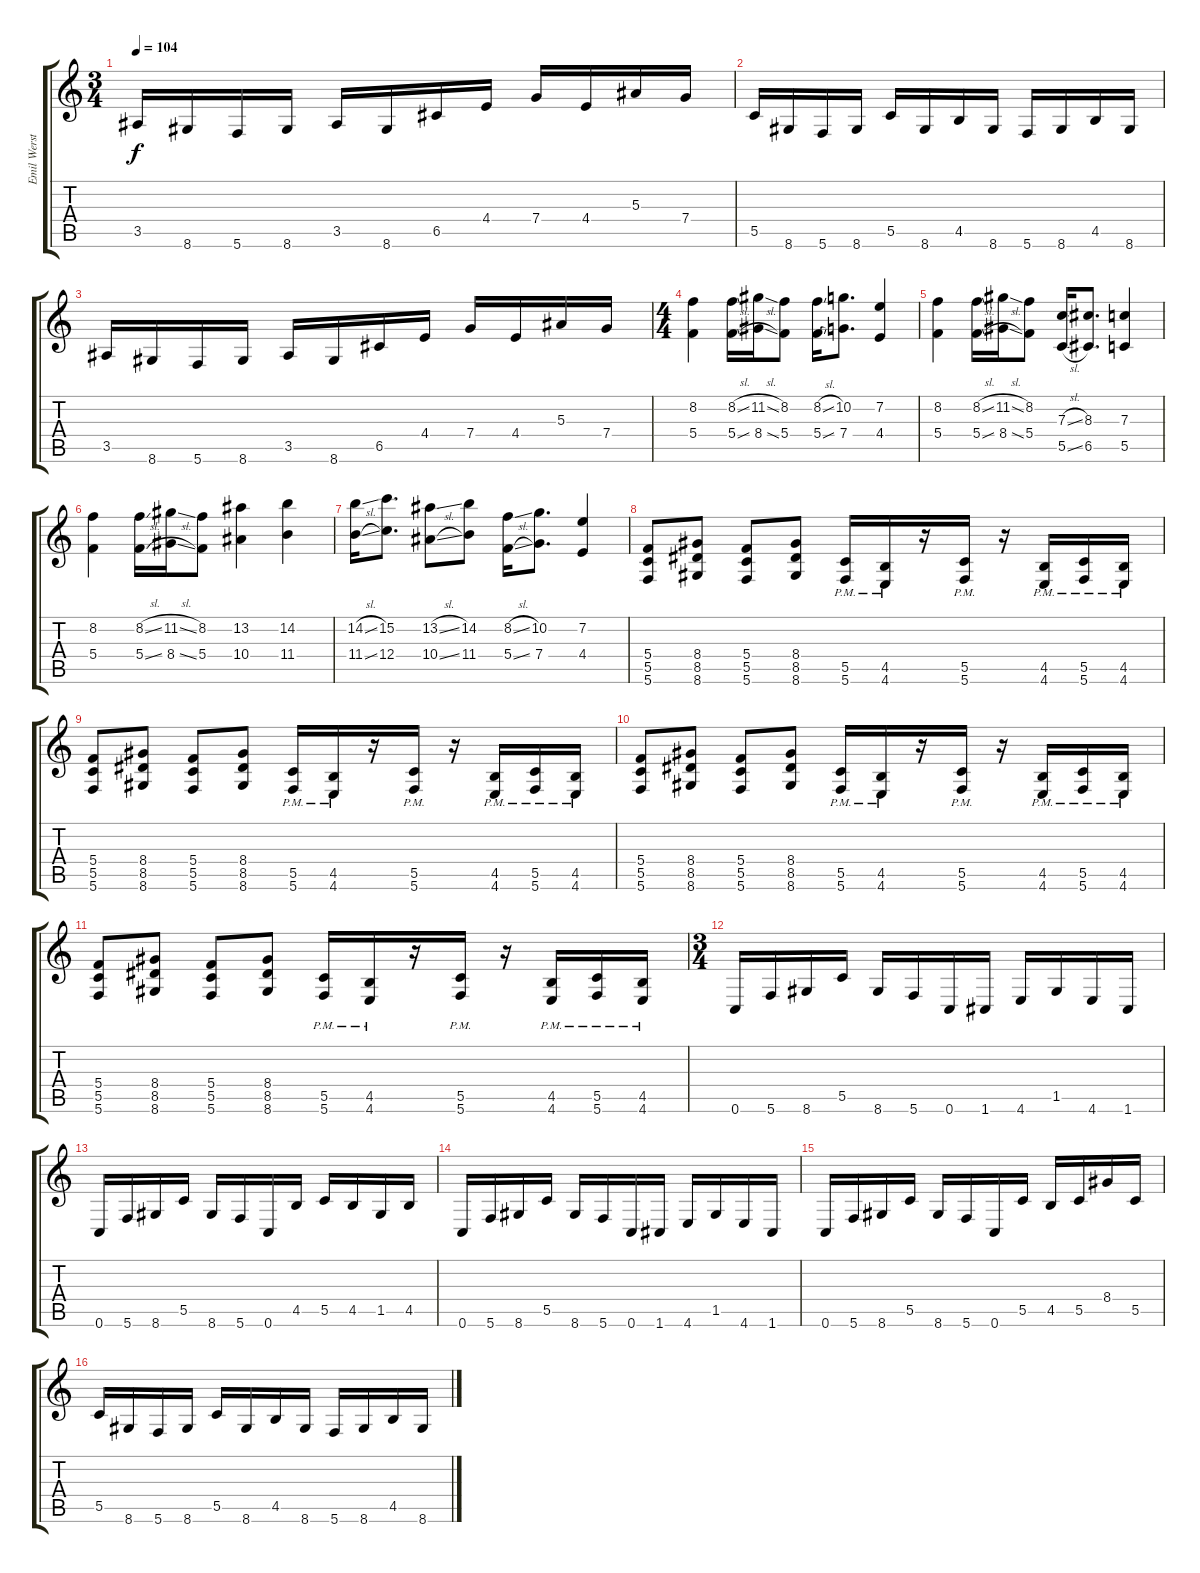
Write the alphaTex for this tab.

\track ("Emil Werstler" "Emil Werst") {instrument distortionguitar}
\staff {score tabs}
\tuning (D4 A3 F3 C3 G2 C2) {hide}
\ts (3 4)
\tempo 104
\clef g2
\ks c
3.5.16{dy f} 8.6.16 5.6.16 8.6.16 3.5.16 8.6.16 6.5.16 4.4.16 7.4.16 4.4.16 5.3.16 7.4.16 |
5.5.16 8.6.16 5.6.16 8.6.16 5.5.16 8.6.16 4.5.16 8.6.16 5.6.16 8.6.16 4.5.16 8.6.16 |
3.5.16 8.6.16 5.6.16 8.6.16 3.5.16 8.6.16 6.5.16 4.4.16 7.4.16 4.4.16 5.3.16 7.4.16 |
\ts (4 4)
(8.2 5.4).4 (8.2{sl} 5.4{sl}).16 (11.2{sl} 8.4{sl}).16 (8.2 5.4).8 (8.2{sl} 5.4{sl}).16 (10.2 7.4).8{d} (7.2 4.4).4 |
(8.2 5.4).4 (8.2{sl} 5.4{sl}).16 (11.2{sl} 8.4{sl}).16 (8.2 5.4).8 (7.3{sl} 5.5{sl}).16 (8.3 6.5).8{d} (7.3 5.5).4 |
(8.2 5.4).4 (8.2{sl} 5.4{sl}).16 (11.2{sl} 8.4{sl}).16 (8.2 5.4).8 (13.2 10.4).4 (14.2 11.4).4 |
(14.2{sl} 11.4{sl}).16 (15.2 12.4).8{d} (13.2{sl} 10.4{sl}).8 (14.2 11.4).8 (8.2{sl} 5.4{sl}).16 (10.2 7.4).8{d} (7.2 4.4).4 |
(5.4 5.5 5.6).8 (8.4 8.5 8.6).8 (5.4 5.5 5.6).8 (8.4 8.5 8.6).8 (5.5{pm} 5.6{pm}).16 (4.5{pm} 4.6{pm}).16 r.16 (5.5{pm} 5.6{pm}).16 r.16 (4.5{pm} 4.6{pm}).16 (5.5{pm} 5.6{pm}).16 (4.5{pm} 4.6{pm}).16 |
(5.4 5.5 5.6).8 (8.4 8.5 8.6).8 (5.4 5.5 5.6).8 (8.4 8.5 8.6).8 (5.5{pm} 5.6{pm}).16 (4.5{pm} 4.6{pm}).16 r.16 (5.5{pm} 5.6{pm}).16 r.16 (4.5{pm} 4.6{pm}).16 (5.5{pm} 5.6{pm}).16 (4.5{pm} 4.6{pm}).16 |
(5.4 5.5 5.6).8 (8.4 8.5 8.6).8 (5.4 5.5 5.6).8 (8.4 8.5 8.6).8 (5.5{pm} 5.6{pm}).16 (4.5{pm} 4.6{pm}).16 r.16 (5.5{pm} 5.6{pm}).16 r.16 (4.5{pm} 4.6{pm}).16 (5.5{pm} 5.6{pm}).16 (4.5{pm} 4.6{pm}).16 |
(5.4 5.5 5.6).8 (8.4 8.5 8.6).8 (5.4 5.5 5.6).8 (8.4 8.5 8.6).8 (5.5{pm} 5.6{pm}).16 (4.5{pm} 4.6{pm}).16 r.16 (5.5{pm} 5.6{pm}).16 r.16 (4.5{pm} 4.6{pm}).16 (5.5{pm} 5.6{pm}).16 (4.5{pm} 4.6{pm}).16 |
\ts (3 4)
0.6.16 5.6.16 8.6.16 5.5.16 8.6.16 5.6.16 0.6.16 1.6.16 4.6.16 1.5.16 4.6.16 1.6.16 |
0.6.16 5.6.16 8.6.16 5.5.16 8.6.16 5.6.16 0.6.16 4.5.16 5.5.16 4.5.16 1.5.16 4.5.16 |
0.6.16 5.6.16 8.6.16 5.5.16 8.6.16 5.6.16 0.6.16 1.6.16 4.6.16 1.5.16 4.6.16 1.6.16 |
0.6.16 5.6.16 8.6.16 5.5.16 8.6.16 5.6.16 0.6.16 5.5.16 4.5.16 5.5.16 8.4.16 5.5.16 |
5.5.16 8.6.16 5.6.16 8.6.16 5.5.16 8.6.16 4.5.16 8.6.16 5.6.16 8.6.16 4.5.16 8.6.16
